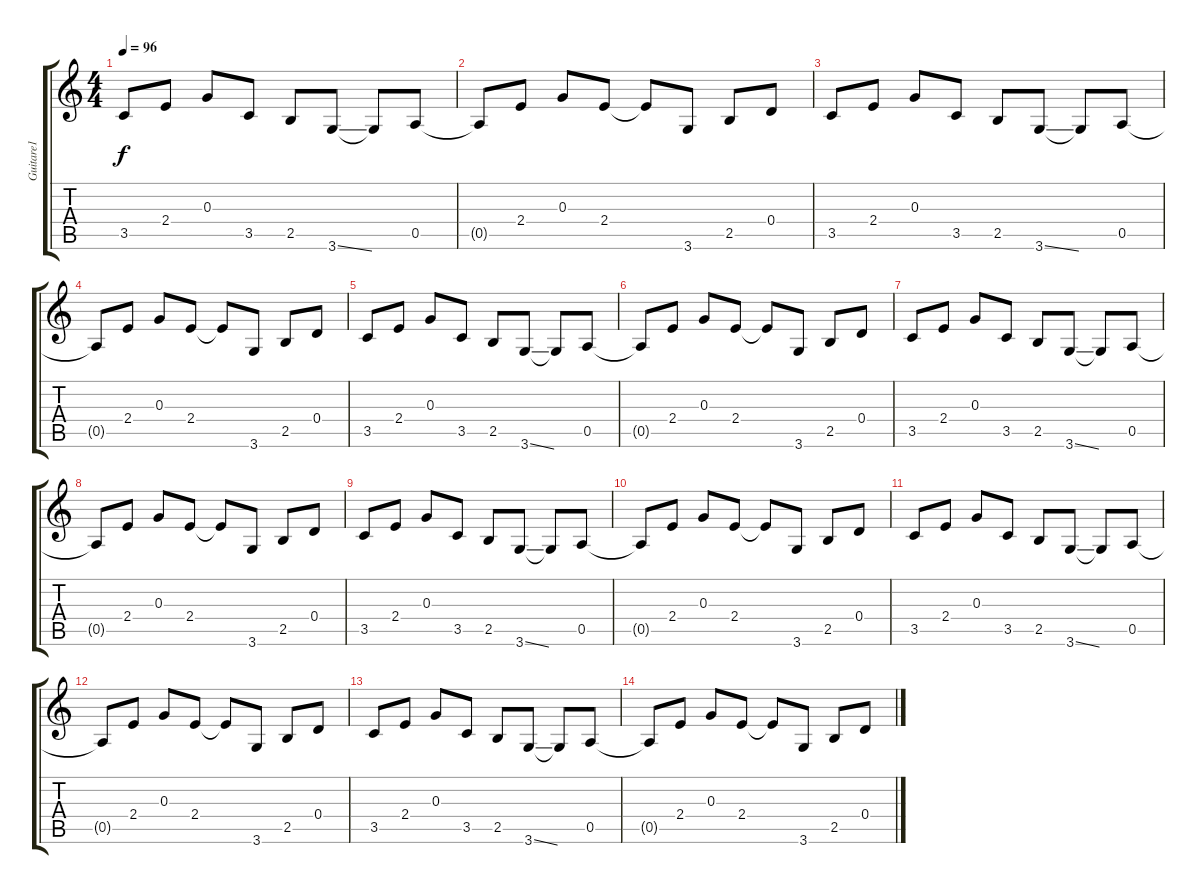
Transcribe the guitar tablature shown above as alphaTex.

\track ("Guitare1" "Guitare1") {instrument distortionguitar}
\staff {score tabs}
\tuning (E4 B3 G3 D3 A2 E2) {hide}
\ts (4 4)
\tempo 96
\clef g2
\ks c
3.5.8{dy f} 2.4.8 0.3.8 3.5.8 2.5.8 3.6{ss}.8 3.6{t}.8 0.5.8 |
0.5{t}.8 2.4.8 0.3.8 2.4.8 2.4{t}.8 3.6.8 2.5.8 0.4.8 |
3.5.8 2.4.8 0.3.8 3.5.8 2.5.8 3.6{ss}.8 3.6{t}.8 0.5.8 |
0.5{t}.8 2.4.8 0.3.8 2.4.8 2.4{t}.8 3.6.8 2.5.8 0.4.8 |
3.5.8 2.4.8 0.3.8 3.5.8 2.5.8 3.6{ss}.8 3.6{t}.8 0.5.8 |
0.5{t}.8 2.4.8 0.3.8 2.4.8 2.4{t}.8 3.6.8 2.5.8 0.4.8 |
3.5.8 2.4.8 0.3.8 3.5.8 2.5.8 3.6{ss}.8 3.6{t}.8 0.5.8 |
0.5{t}.8 2.4.8 0.3.8 2.4.8 2.4{t}.8 3.6.8 2.5.8 0.4.8 |
3.5.8 2.4.8 0.3.8 3.5.8 2.5.8 3.6{ss}.8 3.6{t}.8 0.5.8 |
0.5{t}.8 2.4.8 0.3.8 2.4.8 2.4{t}.8 3.6.8 2.5.8 0.4.8 |
3.5.8 2.4.8 0.3.8 3.5.8 2.5.8 3.6{ss}.8 3.6{t}.8 0.5.8 |
0.5{t}.8 2.4.8 0.3.8 2.4.8 2.4{t}.8 3.6.8 2.5.8 0.4.8 |
3.5.8 2.4.8 0.3.8 3.5.8 2.5.8 3.6{ss}.8 3.6{t}.8 0.5.8 |
0.5{t}.8 2.4.8 0.3.8 2.4.8 2.4{t}.8 3.6.8 2.5.8 0.4.8
